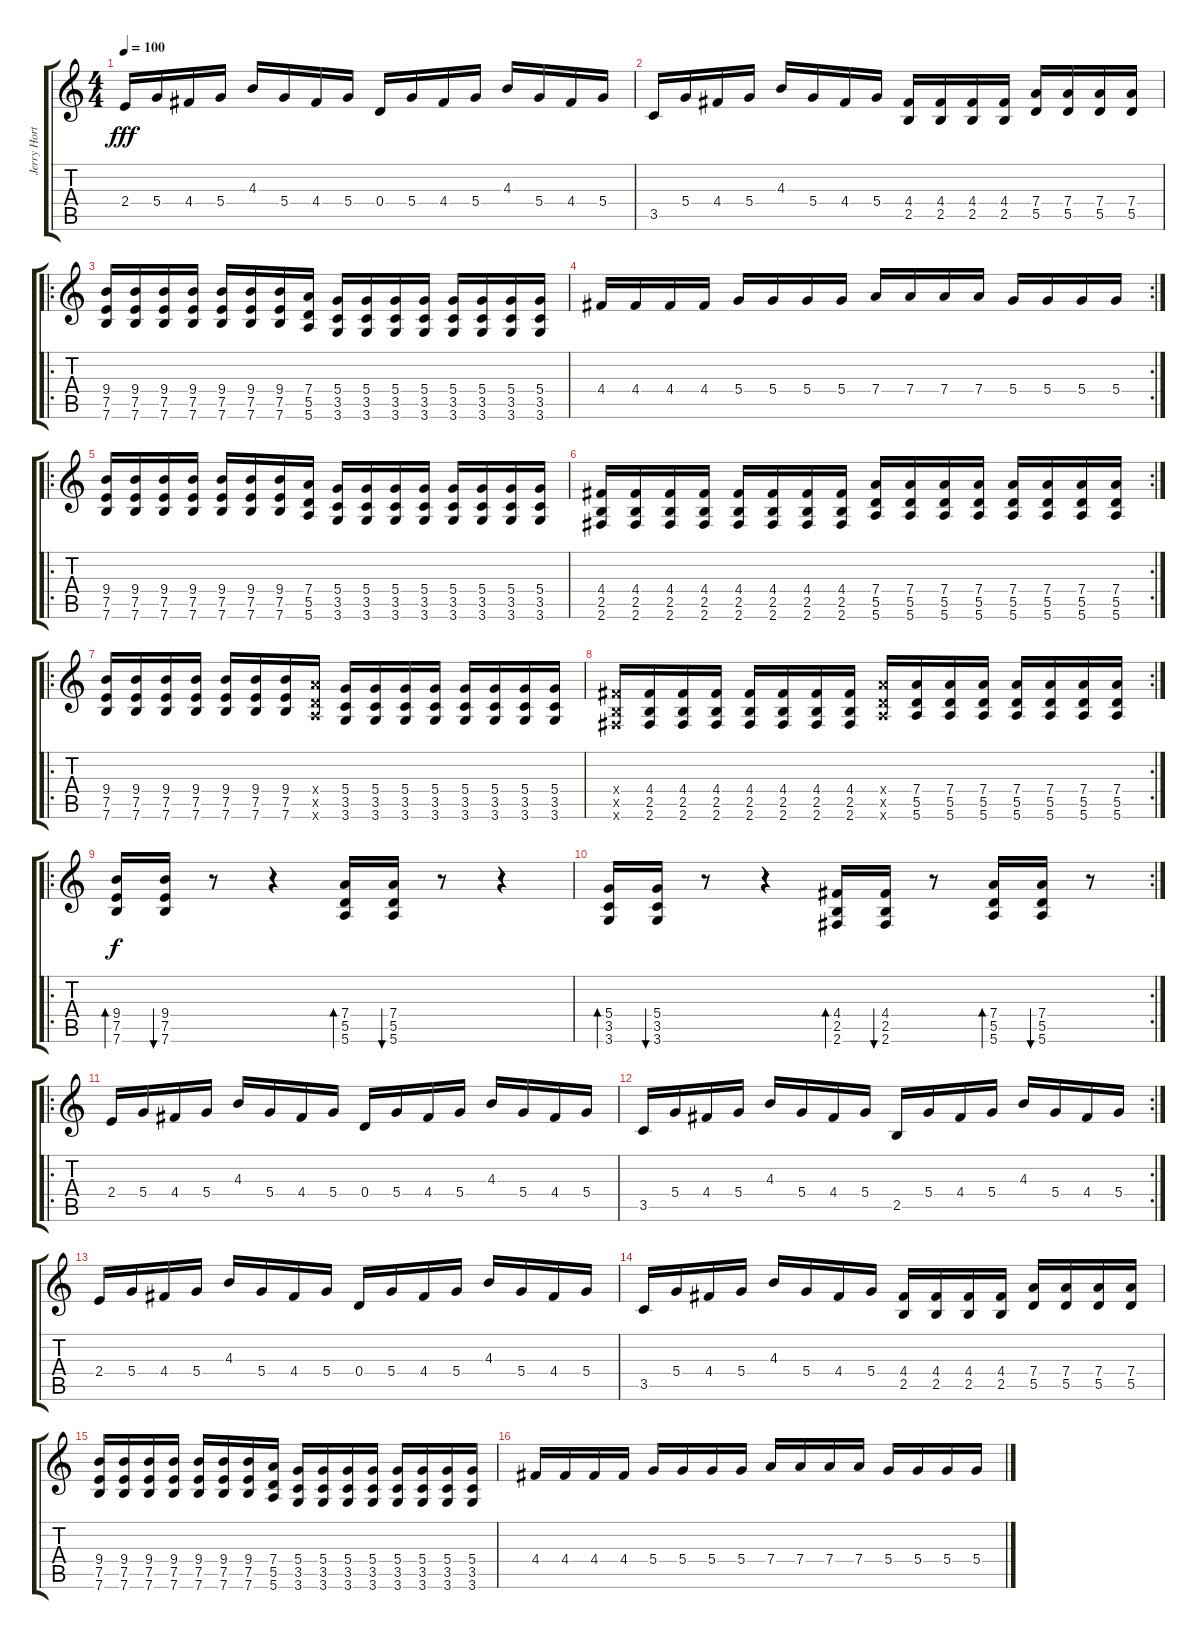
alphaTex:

\track ("Jerry Horton" "Jerry Hort") {instrument distortionguitar}
\staff {score tabs}
\tuning (E4 B3 G3 D3 A2 E2) {hide}
\ts (4 4)
\tempo 100
\clef g2
\ks c
2.4.16{dy fff instrument electricguitarmuted} 5.4.16 4.4.16 5.4.16 4.3.16 5.4.16 4.4.16 5.4.16 0.4.16 5.4.16 4.4.16 5.4.16 4.3.16 5.4.16 4.4.16 5.4.16 |
3.5.16 5.4.16 4.4.16 5.4.16 4.3.16 5.4.16{instrument distortionguitar} 4.4.16 5.4.16 (4.4 2.5).16 (4.4 2.5).16 (4.4 2.5).16 (4.4 2.5).16 (7.4 5.5).16 (7.4 5.5).16 (7.4 5.5).16 (7.4 5.5).16 |
\ro
(9.4 7.5 7.6).16 (9.4 7.5 7.6).16 (9.4 7.5 7.6).16 (9.4 7.5 7.6).16 (9.4 7.5 7.6).16 (9.4 7.5 7.6).16 (9.4 7.5 7.6).16 (7.4 5.5 5.6).16 (5.4 3.5 3.6).16 (5.4 3.5 3.6).16 (5.4 3.5 3.6).16 (5.4 3.5 3.6).16 (5.4 3.5 3.6).16 (5.4 3.5 3.6).16 (5.4 3.5 3.6).16 (5.4 3.5 3.6).16 |
\rc 2
4.4.16 4.4.16 4.4.16 4.4.16 5.4.16 5.4.16 5.4.16 5.4.16 7.4.16 7.4.16 7.4.16 7.4.16 5.4.16 5.4.16 5.4.16 5.4.16 |
\ro
(9.4 7.5 7.6).16 (9.4 7.5 7.6).16 (9.4 7.5 7.6).16 (9.4 7.5 7.6).16 (9.4 7.5 7.6).16 (9.4 7.5 7.6).16 (9.4 7.5 7.6).16 (7.4 5.5 5.6).16 (5.4 3.5 3.6).16 (5.4 3.5 3.6).16 (5.4 3.5 3.6).16 (5.4 3.5 3.6).16 (5.4 3.5 3.6).16 (5.4 3.5 3.6).16 (5.4 3.5 3.6).16 (5.4 3.5 3.6).16 |
\rc 2
(4.4 2.5 2.6).16 (4.4 2.5 2.6).16 (4.4 2.5 2.6).16 (4.4 2.5 2.6).16 (4.4 2.5 2.6).16 (4.4 2.5 2.6).16 (4.4 2.5 2.6).16 (4.4 2.5 2.6).16 (7.4 5.5 5.6).16 (7.4 5.5 5.6).16 (7.4 5.5 5.6).16 (7.4 5.5 5.6).16 (7.4 5.5 5.6).16 (7.4 5.5 5.6).16 (7.4 5.5 5.6).16 (7.4 5.5 5.6).16 |
\ro
(9.4 7.5 7.6).16 (9.4 7.5 7.6).16 (9.4 7.5 7.6).16 (9.4 7.5 7.6).16 (9.4 7.5 7.6).16 (9.4 7.5 7.6).16 (9.4 7.5 7.6).16 (7.4{x} 5.5{x} 5.6{x}).16 (5.4 3.5 3.6).16 (5.4 3.5 3.6).16 (5.4 3.5 3.6).16 (5.4 3.5 3.6).16 (5.4 3.5 3.6).16 (5.4 3.5 3.6).16 (5.4 3.5 3.6).16 (5.4 3.5 3.6).16 |
\rc 2
(4.4{x} 2.5{x} 2.6{x}).16 (4.4 2.5 2.6).16 (4.4 2.5 2.6).16 (4.4 2.5 2.6).16 (4.4 2.5 2.6).16 (4.4 2.5 2.6).16 (4.4 2.5 2.6).16 (4.4 2.5 2.6).16 (7.4{x} 5.5{x} 5.6{x}).16 (7.4 5.5 5.6).16 (7.4 5.5 5.6).16 (7.4 5.5 5.6).16 (7.4 5.5 5.6).16 (7.4 5.5 5.6).16 (7.4 5.5 5.6).16 (7.4 5.5 5.6).16 |
\ro
(9.4 7.5 7.6).16{bd 60 dy f} (9.4 7.5 7.6).16{bu 60} r.8 r.4 (7.4 5.5 5.6).16{bd 60} (7.4 5.5 5.6).16{bu 60} r.8 r.4 |
\rc 2
(5.4 3.5 3.6).16{bd 60} (5.4 3.5 3.6).16{bu 60} r.8 r.4 (4.4 2.5 2.6).16{bd 60} (4.4 2.5 2.6).16{bu 60} r.8 (7.4 5.5 5.6).16{bd 60} (7.4 5.5 5.6).16{bu 60} r.8 |
\ro
2.4.16 5.4.16 4.4.16 5.4.16 4.3.16 5.4.16 4.4.16 5.4.16 0.4.16 5.4.16 4.4.16 5.4.16 4.3.16 5.4.16 4.4.16 5.4.16 |
\rc 2
3.5.16 5.4.16 4.4.16 5.4.16 4.3.16 5.4.16 4.4.16 5.4.16 2.5.16 5.4.16 4.4.16 5.4.16 4.3.16 5.4.16 4.4.16 5.4.16 |
2.4.16 5.4.16 4.4.16 5.4.16 4.3.16 5.4.16 4.4.16 5.4.16 0.4.16 5.4.16 4.4.16 5.4.16 4.3.16 5.4.16 4.4.16 5.4.16 |
3.5.16 5.4.16 4.4.16 5.4.16 4.3.16 5.4.16 4.4.16 5.4.16 (4.4 2.5).16 (4.4 2.5).16 (4.4 2.5).16 (4.4 2.5).16 (7.4 5.5).16 (7.4 5.5).16 (7.4 5.5).16 (7.4 5.5).16 |
(9.4 7.5 7.6).16 (9.4 7.5 7.6).16 (9.4 7.5 7.6).16 (9.4 7.5 7.6).16 (9.4 7.5 7.6).16 (9.4 7.5 7.6).16 (9.4 7.5 7.6).16 (7.4 5.5 5.6).16 (5.4 3.5 3.6).16 (5.4 3.5 3.6).16 (5.4 3.5 3.6).16 (5.4 3.5 3.6).16 (5.4 3.5 3.6).16 (5.4 3.5 3.6).16 (5.4 3.5 3.6).16 (5.4 3.5 3.6).16 |
4.4.16 4.4.16 4.4.16 4.4.16 5.4.16 5.4.16 5.4.16 5.4.16 7.4.16 7.4.16 7.4.16 7.4.16 5.4.16 5.4.16 5.4.16 5.4.16
